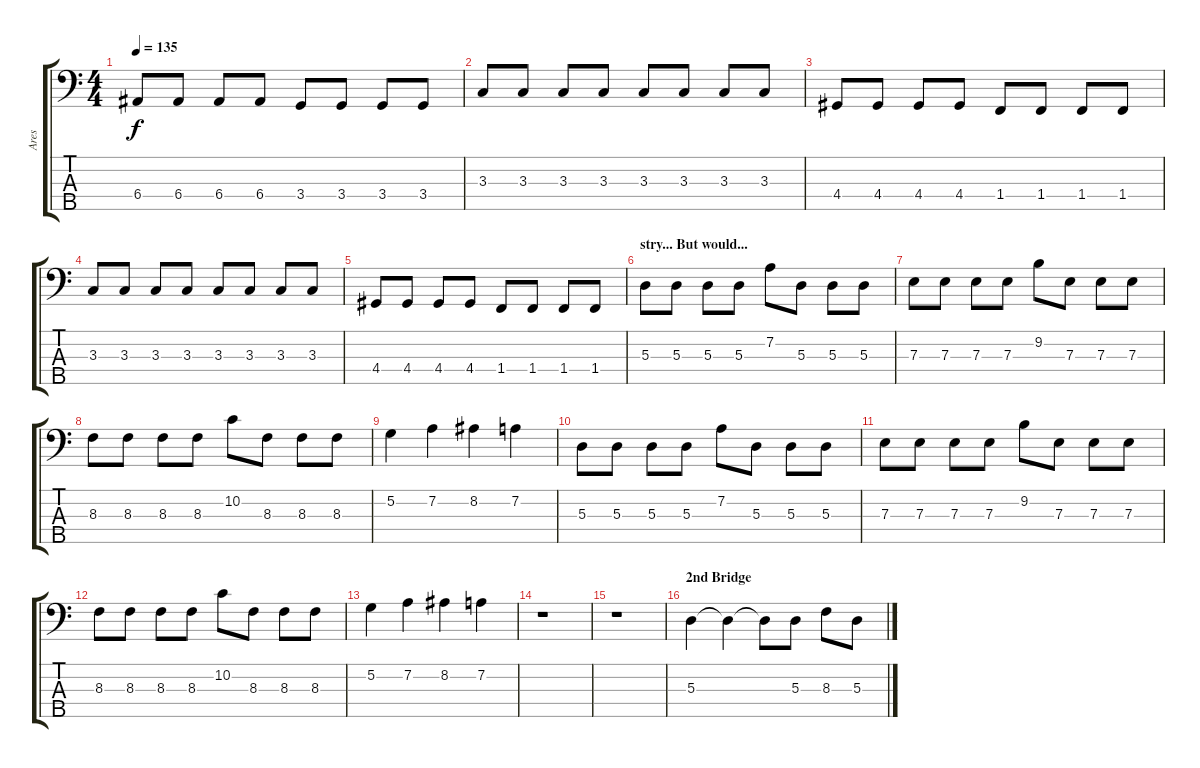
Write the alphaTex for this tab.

\track ("Ares" "Ares") {instrument electricbasspick}
\staff {score tabs}
\tuning (G2 D2 A1 E1 B0) {hide}
\ts (4 4)
\tempo 135
\clef f4
\ks c
6.4.8{dy f} 6.4.8 6.4.8 6.4.8 3.4.8 3.4.8 3.4.8 3.4.8 |
3.3.8 3.3.8 3.3.8 3.3.8 3.3.8 3.3.8 3.3.8 3.3.8 |
4.4.8 4.4.8 4.4.8 4.4.8 1.4.8 1.4.8 1.4.8 1.4.8 |
3.3.8 3.3.8 3.3.8 3.3.8 3.3.8 3.3.8 3.3.8 3.3.8 |
4.4.8 4.4.8 4.4.8 4.4.8 1.4.8 1.4.8 1.4.8 1.4.8 |
\section ("" "stry... But would...")
5.3.8 5.3.8 5.3.8 5.3.8 7.2.8 5.3.8 5.3.8 5.3.8 |
7.3.8 7.3.8 7.3.8 7.3.8 9.2.8 7.3.8 7.3.8 7.3.8 |
8.3.8 8.3.8 8.3.8 8.3.8 10.2.8 8.3.8 8.3.8 8.3.8 |
5.2.4 7.2.4 8.2.4 7.2.4 |
5.3.8 5.3.8 5.3.8 5.3.8 7.2.8 5.3.8 5.3.8 5.3.8 |
7.3.8 7.3.8 7.3.8 7.3.8 9.2.8 7.3.8 7.3.8 7.3.8 |
8.3.8 8.3.8 8.3.8 8.3.8 10.2.8 8.3.8 8.3.8 8.3.8 |
5.2.4 7.2.4 8.2.4 7.2.4 |
r.1 |
r.1 |
\section ("" "2nd Bridge")
5.3.4 5.3{t}.4 5.3{t}.8 5.3.8 8.3.8 5.3.8
